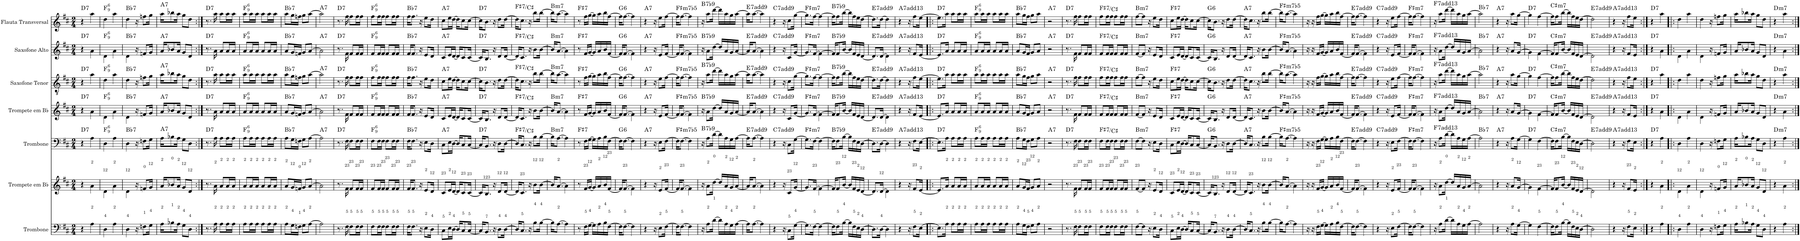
**kern	**kern	**kern	**harte	**kern	**harte	**kern	**harte	**kern	**harte	**kern	**harte
*part7	*part6	*part5	*part5	*part4	*part4	*part3	*part3	*part2	*part2	*part1	*part1
*staff7	*staff6	*staff5	*	*staff4	*	*staff3	*	*staff2	*	*staff1	*
*I"Trombone	*I"Trompete em Bb	*I"Trombone	*	*I"Trompete em Bb	*	*I"Saxofone Tenor	*	*I"Saxofone Alto	*	*I"Flauta Transversal	*
*I'Tbn.	*I'Tpt. em Bb	*I'Tbn.	*	*I'Tpt. em Bb	*	*I'Sax. Tn.	*	*	*	*I'Fl.	*
*clefF4	*clefG2	*clefF4	*	*clefG2	*	*clefGv2	*	*clefG2	*	*clefG2	*
*	*ITrd1c2	*	*	*ITrd1c2	*	*ITrd8c14	*	*ITrd5c9	*	*	*
*k[f#c#]	*k[f#c#]	*k[f#c#]	*	*k[f#c#]	*	*k[f#c#]	*	*k[f#c#]	*	*k[f#c#]	*
*D:	*D:	*D:	*	*D:	*	*D:	*	*D:	*	*D:	*
*M2/4	*M2/4	*M2/4	*	*M2/4	*	*M2/4	*	*M2/4	*	*M2/4	*
=1	=1	=1	=1	=1	=1	=1	=1	=1	=1	=1	=1
!	!	!	!LO:H:kt=7	!	!LO:H:kt=7	!	!LO:H:kt=7	!	!LO:H:kt=7	!	!LO:H:kt=7
4r	4r	4r	D:7	4r	D:7	4r	D:7	4r	D:7	4r	D:7
4A\	4a\	4A\	.	4a\	.	4a\	.	4a\	.	4aa\	.
=2	=2	=2	=2	=2	=2	=2	=2	=2	=2	=2	=2
!	!	!	!LO:H:kt=6	!	!LO:H:kt=6	!	!LO:H:kt=6	!	!LO:H:kt=6	!	!LO:H:kt=6
4D\	4d\	4D\	F:maj6(9)	4d\	F:maj6(9)	4d\	F:maj6(9)	4d\	F:maj6(9)	4dd\	F:maj6(9)
4A\	4a\	4A\	.	4a\	.	4a\	.	4a\	.	4aa\	.
=3	=3	=3	=3	=3	=3	=3	=3	=3	=3	=3	=3
!	!	!	!LO:H:kt=7	!	!LO:H:kt=7	!	!LO:H:kt=7	!	!LO:H:kt=7	!	!LO:H:kt=7
4D\	4d\	4D\	Bb:7	4d\	Bb:7	4d\	Bb:7	4d\	Bb:7	4dd\	Bb:7
16r	16r	16r	.	16r	.	16r	.	16r	.	16r	.
8Fn\L	8fn/L	8Fn\L	.	8fn/L	.	8fn\L	.	8fn/L	.	8ffn\L	.
16G\Jk	16g/Jk	16G\Jk	.	16g/Jk	.	16g\Jk	.	16g/Jk	.	16gg\Jk	.
=4	=4	=4	=4	=4	=4	=4	=4	=4	=4	=4	=4
!	!	!	!LO:H:kt=7	!	!LO:H:kt=7	!	!LO:H:kt=7	!	!LO:H:kt=7	!	!LO:H:kt=7
16A\KL	16a/KL	16A\KL	A:7	16a/KL	A:7	16a\KL	A:7	16a/KL	A:7	16aa\KL	A:7
8B-X\	8b-X/	8B-X\	.	8b-X/	.	8b-X\	.	8b-X/	.	8bb-X\	.
16A\Jk	16a/Jk	16A\Jk	.	16a/Jk	.	16a\Jk	.	16a/Jk	.	16aa\Jk	.
8G\L	8g/L	8G\L	.	8g/L	.	8g\L	.	8g/L	.	8gg\L	.
8D\J	8d/J	8D\J	.	8d/J	.	8d\J	.	8d/J	.	8dd\J	.
=5:|!	=5:|!	=5:|!	=5:|!	=5:|!	=5:|!	=5:|!	=5:|!	=5:|!	=5:|!	=5:|!	=5:|!
!	!	!	!LO:H:kt=7	!	!LO:H:kt=7	!	!LO:H:kt=7	!	!LO:H:kt=7	!	!LO:H:kt=7
8.r	8.r	8.r	D:7	8.r	D:7	8.r	D:7	8.r	D:7	8.r	D:7
16A\	16a\	16A\	.	16a\	.	16a\	.	16a\	.	16aa\	.
8A\L	8a/L	8A\L	.	8a/L	.	8a\L	.	8a/L	.	8aa\L	.
16A\L	16a/L	16A\L	.	16a/L	.	16a\L	.	16a/L	.	16aa\L	.
16A\JJ	16a/JJ	16A\JJ	.	16a/JJ	.	16a\JJ	.	16a/JJ	.	16aa\JJ	.
=6	=6	=6	=6	=6	=6	=6	=6	=6	=6	=6	=6
!	!	!	!LO:H:kt=6	!	!LO:H:kt=6	!	!LO:H:kt=6	!	!LO:H:kt=6	!	!LO:H:kt=6
8A\L	8a/L	8A\L	F:maj6(9)	8a/L	F:maj6(9)	8a\L	F:maj6(9)	8a/L	F:maj6(9)	8aa\L	F:maj6(9)
16A\L	16a/L	16A\L	.	16a/L	.	16a\L	.	16a/L	.	16aa\L	.
16A\JJ	16a/JJ	16A\JJ	.	16a/JJ	.	16a\JJ	.	16a/JJ	.	16aa\JJ	.
8A\L	8a/L	8A\L	.	8a/L	.	8a\L	.	8a/L	.	8aa\L	.
16A\L	16a/L	16A\L	.	16a/L	.	16a\L	.	16a/L	.	16aa\L	.
16A\JJ	16a/JJ	16A\JJ	.	16a/JJ	.	16a\JJ	.	16a/JJ	.	16aa\JJ	.
=7	=7	=7	=7	=7	=7	=7	=7	=7	=7	=7	=7
!	!	!	!LO:H:kt=7	!	!LO:H:kt=7	!	!LO:H:kt=7	!	!LO:H:kt=7	!	!LO:H:kt=7
8A\L	8a/L	8A\L	Bb:7	8a/L	Bb:7	8a\L	Bb:7	8a/L	Bb:7	8aa\L	Bb:7
16G\L	16g/L	16G\L	.	16g/L	.	16g\L	.	16g/L	.	16gg\L	.
16Fn\JJ	16fn/JJ	16Fn\JJ	.	16fn/JJ	.	16fn\JJ	.	16fn/JJ	.	16ffn\JJ	.
8G\L	8g/L	8G\L	.	8g/L	.	8g\L	.	8g/L	.	8gg\L	.
[8A\J	[8a/J	[8A\J	.	[8a/J	.	[8a\J	.	[8a/J	.	[8aa\J	.
=8	=8	=8	=8	=8	=8	=8	=8	=8	=8	=8	=8
!	!	!	!LO:H:kt=7	!	!LO:H:kt=7	!	!LO:H:kt=7	!	!LO:H:kt=7	!	!LO:H:kt=7
2A\]	2a\]	2A\]	A:7	2a\]	A:7	2a\]	A:7	2a\]	A:7	2aa\]	A:7
=9	=9	=9	=9	=9	=9	=9	=9	=9	=9	=9	=9
!	!	!	!LO:H:kt=7	!	!LO:H:kt=7	!	!LO:H:kt=7	!	!LO:H:kt=7	!	!LO:H:kt=7
8.r	8.r	8.r	D:7	8.r	D:7	8.r	D:7	8.r	D:7	8.r	D:7
16F#\	16f#\	16F#\	.	16f#\	.	16f#\	.	16f#\	.	16ff#\	.
8F#\L	8f#/L	8F#\L	.	8f#/L	.	8f#\L	.	8f#/L	.	8ff#\L	.
16F#\L	16f#/L	16F#\L	.	16f#/L	.	16f#\L	.	16f#/L	.	16ff#\L	.
16F#\JJ	16f#/JJ	16F#\JJ	.	16f#/JJ	.	16f#\JJ	.	16f#/JJ	.	16ff#\JJ	.
=10	=10	=10	=10	=10	=10	=10	=10	=10	=10	=10	=10
!	!	!	!LO:H:kt=6	!	!LO:H:kt=6	!	!LO:H:kt=6	!	!LO:H:kt=6	!	!LO:H:kt=6
8F#\L	8f#/L	8F#\L	F:maj6(9)	8f#/L	F:maj6(9)	8f#\L	F:maj6(9)	8f#/L	F:maj6(9)	8ff#\L	F:maj6(9)
16F#\L	16f#/L	16F#\L	.	16f#/L	.	16f#\L	.	16f#/L	.	16ff#\L	.
16F#\JJ	16f#/JJ	16F#\JJ	.	16f#/JJ	.	16f#\JJ	.	16f#/JJ	.	16ff#\JJ	.
8F#\L	8f#/L	8F#\L	.	8f#/L	.	8f#\L	.	8f#/L	.	8ff#\L	.
16F#\L	16f#/L	16F#\L	.	16f#/L	.	16f#\L	.	16f#/L	.	16ff#\L	.
16F#\JJ	16f#/JJ	16F#\JJ	.	16f#/JJ	.	16f#\JJ	.	16f#/JJ	.	16ff#\JJ	.
=11	=11	=11	=11	=11	=11	=11	=11	=11	=11	=11	=11
!	!	!	!LO:H:kt=7	!	!LO:H:kt=7	!	!LO:H:kt=7	!	!LO:H:kt=7	!	!LO:H:kt=7
16F#\KL	16f#/KL	16F#\KL	Bb:7	16f#/KL	Bb:7	16f#\KL	Bb:7	16f#/KL	Bb:7	16ff#\KL	Bb:7
8.F#\J	8.f#/J	8.F#\J	.	8.f#/J	.	8.f#\J	.	8.f#/J	.	8.ff#\J	.
16r	16r	16r	.	16r	.	16r	.	16r	.	16r	.
8E\L	8e/L	8E\L	.	8e/L	.	8e\L	.	8e/L	.	8ee\L	.
16D\Jk	16d/Jk	16D\Jk	.	16d/Jk	.	16d\Jk	.	16d/Jk	.	16dd\Jk	.
=12	=12	=12	=12	=12	=12	=12	=12	=12	=12	=12	=12
!	!	!	!LO:H:kt=7	!	!LO:H:kt=7	!	!LO:H:kt=7	!	!LO:H:kt=7	!	!LO:H:kt=7
8C#\L	8c#/L	8C#\L	A:7	8c#/L	A:7	8c#\L	A:7	8c#/L	A:7	8cc#\L	A:7
16E\L	16e/L	16E\L	.	16e/L	.	16e\L	.	16e/L	.	16ee\L	.
[16D\JJ	[16d/JJ	[16D\JJ	.	[16d/JJ	.	[16d\JJ	.	[16d/JJ	.	[16dd\JJ	.
16D/KL]	16d/KL]	16D/KL]	.	16d/KL]	.	16d\KL]	.	16d/KL]	.	16dd\KL]	.
8C#/	8c#/	8C#/	.	8c#/	.	8c#\	.	8c#/	.	8cc#\	.
[16C#/Jk	[16c#/Jk	[16C#/Jk	.	[16c#/Jk	.	[16c#\Jk	.	[16c#/Jk	.	[16cc#\Jk	.
=13	=13	=13	=13	=13	=13	=13	=13	=13	=13	=13	=13
!	!	!	!LO:H:kt=7	!	!LO:H:kt=7	!	!LO:H:kt=7	!	!LO:H:kt=7	!	!LO:H:kt=7
16C#/KL]	16c#/KL]	16C#/KL]	D:7	16c#/KL]	D:7	16c#\KL]	D:7	16c#/KL]	D:7	16cc#\KL]	D:7
8.BB/J	8.B/J	8.BB/J	.	8.B/J	.	8.B\J	.	8.B/J	.	8.b\J	.
16r	16r	16r	.	16r	.	16r	.	16r	.	16r	.
8D\L	8d/L	8D\L	.	8d/L	.	8d\L	.	8d/L	.	8dd\L	.
[16D\Jk	[16d/Jk	[16D\Jk	.	[16d/Jk	.	[16d\Jk	.	[16d/Jk	.	[16dd\Jk	.
=14	=14	=14	=14	=14	=14	=14	=14	=14	=14	=14	=14
!	!	!	!LO:H:kt=7	!	!LO:H:kt=7	!	!LO:H:kt=7	!	!LO:H:kt=7	!	!LO:H:kt=7
16D/KL]	16d/KL]	16D/KL]	F#:7/5	16d/KL]	F#:7/5	16d\KL]	F#:7/5	16d/KL]	F#:7/5	16dd\KL]	F#:7/5
8.C#/J	8.c#/J	8.C#/J	.	8.c#/J	.	8.c#\J	.	8.c#/J	.	8.cc#\J	.
16r	16r	16r	.	16r	.	16r	.	16r	.	16r	.
8B\L	8b\L	8B\L	.	8b\L	.	8b\L	.	8b\L	.	8bb\L	.
[16B\Jk	[16b\Jk	[16B\Jk	.	[16b\Jk	.	[16b\Jk	.	[16b\Jk	.	[16bb\Jk	.
=15	=15	=15	=15	=15	=15	=15	=15	=15	=15	=15	=15
!	!	!	!LO:H:kt=m7	!	!LO:H:kt=m7	!	!LO:H:kt=m7	!	!LO:H:kt=m7	!	!LO:H:kt=m7
16B\KL]	16b/KL]	16B\KL]	B:min7	16b/KL]	B:min7	16b\KL]	B:min7	16b/KL]	B:min7	16bb\KL]	B:min7
[8.A\J	[8.a/J	[8.A\J	.	[8.a/J	.	[8.a\J	.	[8.a/J	.	[8.aa\J	.
4A\]	4a\]	4A\]	.	4a\]	.	4a\]	.	4a\]	.	4aa\]	.
=16	=16	=16	=16	=16	=16	=16	=16	=16	=16	=16	=16
!	!	!	!LO:H:kt=7	!	!LO:H:kt=7	!	!LO:H:kt=7	!	!LO:H:kt=7	!	!LO:H:kt=7
8r	8r	8r	F#:7	8r	F#:7	8r	F#:7	8r	F#:7	8r	F#:7
16F#\LL	16f#/LL	16F#\LL	.	16f#/LL	.	16f#\LL	.	16f#/LL	.	16ff#\LL	.
[16G\JJ	[16g/JJ	[16G\JJ	.	[16g/JJ	.	[16g\JJ	.	[16g/JJ	.	[16gg\JJ	.
16G\LL]	16g/LL]	16G\LL]	.	16g/LL]	.	16g\LL]	.	16g/LL]	.	16gg\LL]	.
16A\	16a/	16A\	.	16a/	.	16a\	.	16a/	.	16aa\	.
16B\	16b/	16B\	.	16b/	.	16b\	.	16b/	.	16bb\	.
[16F#\JJ	[16f#/JJ	[16F#\JJ	.	[16f#/JJ	.	[16f#\JJ	.	[16f#/JJ	.	[16ff#\JJ	.
=17	=17	=17	=17	=17	=17	=17	=17	=17	=17	=17	=17
!	!	!	!LO:H:kt=6	!	!LO:H:kt=6	!	!LO:H:kt=6	!	!LO:H:kt=6	!	!LO:H:kt=6
16F#\KL]	16f#/KL]	16F#\KL]	G:maj6	16f#/KL]	G:maj6	16f#\KL]	G:maj6	16f#/KL]	G:maj6	16ff#\KL]	G:maj6
[8.F#\J	[8.f#/J	[8.F#\J	.	[8.f#/J	.	[8.f#\J	.	[8.f#/J	.	[8.ff#\J	.
4F#\]	4f#\]	4F#\]	.	4f#\]	.	4f#\]	.	4f#\]	.	4ff#\]	.
=18	=18	=18	=18	=18	=18	=18	=18	=18	=18	=18	=18
!	!	!	!LO:H:kt=7	!	!LO:H:kt=7	!	!LO:H:kt=7	!	!LO:H:kt=7	!	!LO:H:kt=7
4r	4r	4r	A:7	4r	A:7	4r	A:7	4r	A:7	4r	A:7
16r	16r	16r	.	16r	.	16r	.	16r	.	16r	.
8E\L	8e/L	8E\L	.	8e/L	.	8e\L	.	8e/L	.	8ee\L	.
[16F#\Jk	[16f#/Jk	[16F#\Jk	.	[16f#/Jk	.	[16f#\Jk	.	[16f#/Jk	.	[16ff#\Jk	.
=19	=19	=19	=19	=19	=19	=19	=19	=19	=19	=19	=19
!	!	!	!LO:H:kt=m7b5	!	!LO:H:kt=m7b5	!	!LO:H:kt=m7b5	!	!LO:H:kt=m7b5	!	!LO:H:kt=m7b5
16F#\KL]	16f#/KL]	16F#\KL]	F#:hdim7	16f#/KL]	F#:hdim7	16f#\KL]	F#:hdim7	16f#/KL]	F#:hdim7	16ff#\KL]	F#:hdim7
[8.F#\J	[8.f#/J	[8.F#\J	.	[8.f#/J	.	[8.f#\J	.	[8.f#/J	.	[8.ff#\J	.
4F#\]	4f#\]	4F#\]	.	4f#\]	.	4f#\]	.	4f#\]	.	4ff#\]	.
=20	=20	=20	=20	=20	=20	=20	=20	=20	=20	=20	=20
!	!	!	!LO:H:kt=7	!	!LO:H:kt=7	!	!LO:H:kt=7	!	!LO:H:kt=7	!	!LO:H:kt=7
16r	16r	16r	B:7(b9)	16r	B:7(b9)	16r	B:7(b9)	16r	B:7(b9)	16r	B:7(b9)
8A\L	8a\L	8A\L	.	8a\L	.	8a\L	.	8a\L	.	8aa\L	.
[16d\Jk	[16dd\Jk	[16d\Jk	.	[16dd\Jk	.	[16dd\Jk	.	[16dd\Jk	.	[16ddd\Jk	.
16d\LL]	16dd/LL]	16d\LL]	.	16dd/LL]	.	16dd\LL]	.	16dd/LL]	.	16ddd\LL]	.
16A\	16a/	16A\	.	16a/	.	16a\	.	16a/	.	16aa\	.
16G\	16g/	16G\	.	16g/	.	16g\	.	16g/	.	16gg\	.
[16A\JJ	[16a/JJ	[16A\JJ	.	[16a/JJ	.	[16a\JJ	.	[16a/JJ	.	[16aa\JJ	.
=21	=21	=21	=21	=21	=21	=21	=21	=21	=21	=21	=21
!	!	!	!LO:H:kt=7	!	!LO:H:kt=7	!	!LO:H:kt=7	!	!LO:H:kt=7	!	!LO:H:kt=7
16A\KL]	16a/KL]	16A\KL]	E:7(9)	16a/KL]	E:7(9)	16a\KL]	E:7(9)	16a/KL]	E:7(9)	16aa\KL]	E:7(9)
[8.A\J	[8.a/J	[8.A\J	.	[8.a/J	.	[8.a\J	.	[8.a/J	.	[8.aa\J	.
4A\]	4a\]	4A\]	.	4a\]	.	4a\]	.	4a\]	.	4aa\]	.
=22	=22	=22	=22	=22	=22	=22	=22	=22	=22	=22	=22
!	!	!	!LO:H:kt=7	!	!LO:H:kt=7	!	!LO:H:kt=7	!	!LO:H:kt=7	!	!LO:H:kt=7
4r	4r	4r	C:7(9)	4r	C:7(9)	4r	C:7(9)	4r	C:7(9)	4r	C:7(9)
16r	16r	16r	.	16r	.	16r	.	16r	.	16r	.
8C#\L	8c#/L	8C#\L	.	8c#/L	.	8c#\L	.	8c#/L	.	8cc#\L	.
[16G\Jk	[16g/Jk	[16G\Jk	.	[16g/Jk	.	[16g\Jk	.	[16g/Jk	.	[16gg\Jk	.
=23	=23	=23	=23	=23	=23	=23	=23	=23	=23	=23	=23
!	!	!	!LO:H:kt=m7	!	!LO:H:kt=m7	!	!LO:H:kt=m7	!	!LO:H:kt=m7	!	!LO:H:kt=m7
8.G\L]	8.g/L]	8.G\L]	F#:min7	8.g/L]	F#:min7	8.g\L]	F#:min7	8.g/L]	F#:min7	8.gg\L]	F#:min7
[16F#\Jk	[16f#/Jk	[16F#\Jk	.	[16f#/Jk	.	[16f#\Jk	.	[16f#/Jk	.	[16ff#\Jk	.
4F#\_	4f#\_	4F#\_	.	4f#\_	.	4f#\_	.	4f#\_	.	4ff#\_	.
=24	=24	=24	=24	=24	=24	=24	=24	=24	=24	=24	=24
!	!	!	!LO:H:kt=7	!	!LO:H:kt=7	!	!LO:H:kt=7	!	!LO:H:kt=7	!	!LO:H:kt=7
16F#\KL]	16f#/KL]	16F#\KL]	B:7(b9)	16f#/KL]	B:7(b9)	16f#\KL]	B:7(b9)	16f#/KL]	B:7(b9)	16ff#\KL]	B:7(b9)
8F#\	8f#/	8F#\	.	8f#/	.	8f#\	.	8f#/	.	8ff#\	.
[16B\Jk	[16b/Jk	[16B\Jk	.	[16b/Jk	.	[16b\Jk	.	[16b/Jk	.	[16bb\Jk	.
16B\LL]	16b/LL]	16B\LL]	.	16b/LL]	.	16b\LL]	.	16b/LL]	.	16bb\LL]	.
16F#\	16f#/	16F#\	.	16f#/	.	16f#\	.	16f#/	.	16ff#\	.
16E\	16e/	16E\	.	16e/	.	16e\	.	16e/	.	16ee\	.
[16D\JJ	[16d/JJ	[16D\JJ	.	[16d/JJ	.	[16d\JJ	.	[16d/JJ	.	[16dd\JJ	.
=25	=25	=25	=25	=25	=25	=25	=25	=25	=25	=25	=25
!	!	!	!LO:H:kt=7	!	!LO:H:kt=7	!	!LO:H:kt=7	!	!LO:H:kt=7	!	!LO:H:kt=7
8.D\L]	8.d/L]	8.D\L]	E:7(9)	8.d/L]	E:7(9)	8.d\L]	E:7(9)	8.d/L]	E:7(9)	8.dd\L]	E:7(9)
[16D\Jk	[16d/Jk	[16D\Jk	.	[16d/Jk	.	[16d\Jk	.	[16d/Jk	.	[16dd\Jk	.
4D\]	4d\]	4D\]	.	4d\]	.	4d\]	.	4d\]	.	4dd\]	.
=26	=26	=26	=26	=26	=26	=26	=26	=26	=26	=26	=26
!	!	!	!LO:H:kt=7	!	!LO:H:kt=7	!	!LO:H:kt=7	!	!LO:H:kt=7	!	!LO:H:kt=7
4r	4r	4r	A:7(13)	4r	A:7(13)	4r	A:7(13)	4r	A:7(13)	4r	A:7(13)
16r	16r	16r	.	16r	.	16r	.	16r	.	16r	.
8F#\L	8f#/L	8F#\L	.	8f#/L	.	8f#\L	.	8f#/L	.	8ff#\L	.
[16E\Jk	[16e/Jk	[16E\Jk	.	[16e/Jk	.	[16e\Jk	.	[16e/Jk	.	[16ee\Jk	.
=27!|:	=27!|:	=27!|:	=27!|:	=27!|:	=27!|:	=27!|:	=27!|:	=27!|:	=27!|:	=27!|:	=27!|:
!	!	!	!LO:H:kt=7	!	!LO:H:kt=7	!	!LO:H:kt=7	!	!LO:H:kt=7	!	!LO:H:kt=7
8.E\L]	8.e/L]	8.E\L]	D:7	8.e/L]	D:7	8.e\L]	D:7	8.e/L]	D:7	8.ee\L]	D:7
16A\Jk	16a/Jk	16A\Jk	.	16a/Jk	.	16a\Jk	.	16a/Jk	.	16aa\Jk	.
8A\L	8a/L	8A\L	.	8a/L	.	8a\L	.	8a/L	.	8aa\L	.
16A\L	16a/L	16A\L	.	16a/L	.	16a\L	.	16a/L	.	16aa\L	.
16A\JJ	16a/JJ	16A\JJ	.	16a/JJ	.	16a\JJ	.	16a/JJ	.	16aa\JJ	.
=28	=28	=28	=28	=28	=28	=28	=28	=28	=28	=28	=28
!	!	!	!LO:H:kt=6	!	!LO:H:kt=6	!	!LO:H:kt=6	!	!LO:H:kt=6	!	!LO:H:kt=6
8A\L	8a/L	8A\L	F:maj6(9)	8a/L	F:maj6(9)	8a\L	F:maj6(9)	8a/L	F:maj6(9)	8aa\L	F:maj6(9)
16A\L	16a/L	16A\L	.	16a/L	.	16a\L	.	16a/L	.	16aa\L	.
16A\JJ	16a/JJ	16A\JJ	.	16a/JJ	.	16a\JJ	.	16a/JJ	.	16aa\JJ	.
8A\L	8a/L	8A\L	.	8a/L	.	8a\L	.	8a/L	.	8aa\L	.
16A\L	16a/L	16A\L	.	16a/L	.	16a\L	.	16a/L	.	16aa\L	.
16A\JJ	16a/JJ	16A\JJ	.	16a/JJ	.	16a\JJ	.	16a/JJ	.	16aa\JJ	.
=29	=29	=29	=29	=29	=29	=29	=29	=29	=29	=29	=29
!	!	!	!LO:H:kt=7	!	!LO:H:kt=7	!	!LO:H:kt=7	!	!LO:H:kt=7	!	!LO:H:kt=7
8A\L	8a/L	8A\L	Bb:7	8a/L	Bb:7	8a\L	Bb:7	8a/L	Bb:7	8aa\L	Bb:7
16G\L	16g/L	16G\L	.	16g/L	.	16g\L	.	16g/L	.	16gg\L	.
16F#\JJ	16f#/JJ	16F#\JJ	.	16f#/JJ	.	16f#\JJ	.	16f#/JJ	.	16ff#\JJ	.
8G\L	8g/L	8G\L	.	8g/L	.	8g\L	.	8g/L	.	8gg\L	.
8A\J	8a/J	8A\J	.	8a/J	.	8a\J	.	8a/J	.	8aa\J	.
=30	=30	=30	=30	=30	=30	=30	=30	=30	=30	=30	=30
!	!	!	!LO:H:kt=7	!	!LO:H:kt=7	!	!LO:H:kt=7	!	!LO:H:kt=7	!	!LO:H:kt=7
2r	2r	2r	A:7	2r	A:7	2r	A:7	2r	A:7	2r	A:7
=31	=31	=31	=31	=31	=31	=31	=31	=31	=31	=31	=31
!	!	!	!LO:H:kt=7	!	!LO:H:kt=7	!	!LO:H:kt=7	!	!LO:H:kt=7	!	!LO:H:kt=7
8.r	8.r	8.r	D:7	8.r	D:7	8.r	D:7	8.r	D:7	8.r	D:7
16F#\	16f#\	16F#\	.	16f#\	.	16f#\	.	16f#\	.	16ff#\	.
8F#\L	8f#/L	8F#\L	.	8f#/L	.	8f#\L	.	8f#/L	.	8ff#\L	.
16F#\L	16f#/L	16F#\L	.	16f#/L	.	16f#\L	.	16f#/L	.	16ff#\L	.
16F#\JJ	16f#/JJ	16F#\JJ	.	16f#/JJ	.	16f#\JJ	.	16f#/JJ	.	16ff#\JJ	.
=32	=32	=32	=32	=32	=32	=32	=32	=32	=32	=32	=32
!	!	!	!LO:H:kt=7	!	!LO:H:kt=7	!	!LO:H:kt=7	!	!LO:H:kt=7	!	!LO:H:kt=7
8F#\L	8f#/L	8F#\L	F#:7/5	8f#/L	F#:7/5	8f#\L	F#:7/5	8f#/L	F#:7/5	8ff#\L	F#:7/5
16F#\L	16f#/L	16F#\L	.	16f#/L	.	16f#\L	.	16f#/L	.	16ff#\L	.
16F#\JJ	16f#/JJ	16F#\JJ	.	16f#/JJ	.	16f#\JJ	.	16f#/JJ	.	16ff#\JJ	.
8F#\L	8f#/L	8F#\L	.	8f#/L	.	8f#\L	.	8f#/L	.	8ff#\L	.
16F#\L	16f#/L	16F#\L	.	16f#/L	.	16f#\L	.	16f#/L	.	16ff#\L	.
16F#\JJ	16f#/JJ	16F#\JJ	.	16f#/JJ	.	16f#\JJ	.	16f#/JJ	.	16ff#\JJ	.
=33	=33	=33	=33	=33	=33	=33	=33	=33	=33	=33	=33
!	!	!	!LO:H:kt=m7	!	!LO:H:kt=m7	!	!LO:H:kt=m7	!	!LO:H:kt=m7	!	!LO:H:kt=m7
[8F#\L	[8f#/L	[8F#\L	B:min7	[8f#/L	B:min7	[8f#\L	B:min7	[8f#/L	B:min7	[8ff#\L	B:min7
8F#\J]	8f#/J]	8F#\J]	.	8f#/J]	.	8f#\J]	.	8f#/J]	.	8ff#\J]	.
16r	16r	16r	.	16r	.	16r	.	16r	.	16r	.
8E\L	8e/L	8E\L	.	8e/L	.	8e\L	.	8e/L	.	8ee\L	.
16D\Jk	16d/Jk	16D\Jk	.	16d/Jk	.	16d\Jk	.	16d/Jk	.	16dd\Jk	.
=34	=34	=34	=34	=34	=34	=34	=34	=34	=34	=34	=34
!	!	!	!LO:H:kt=7	!	!LO:H:kt=7	!	!LO:H:kt=7	!	!LO:H:kt=7	!	!LO:H:kt=7
8C#\L	8c#/L	8C#\L	F#:7	8c#/L	F#:7	8c#\L	F#:7	8c#/L	F#:7	8cc#\L	F#:7
16E\L	16e/L	16E\L	.	16e/L	.	16e\L	.	16e/L	.	16ee\L	.
[16D\JJ	[16d/JJ	[16D\JJ	.	[16d/JJ	.	[16d\JJ	.	[16d/JJ	.	[16dd\JJ	.
16D/KL]	16d/KL]	16D/KL]	.	16d/KL]	.	16d\KL]	.	16d/KL]	.	16dd\KL]	.
8C#/	8c#/	8C#/	.	8c#/	.	8c#\	.	8c#/	.	8cc#\	.
[16C#/Jk	[16c#/Jk	[16C#/Jk	.	[16c#/Jk	.	[16c#\Jk	.	[16c#/Jk	.	[16cc#\Jk	.
=35	=35	=35	=35	=35	=35	=35	=35	=35	=35	=35	=35
!	!	!	!LO:H:kt=6	!	!LO:H:kt=6	!	!LO:H:kt=6	!	!LO:H:kt=6	!	!LO:H:kt=6
16C#/KL]	16c#/KL]	16C#/KL]	G:maj6	16c#/KL]	G:maj6	16c#\KL]	G:maj6	16c#/KL]	G:maj6	16cc#\KL]	G:maj6
8.BB/J	8.B/J	8.BB/J	.	8.B/J	.	8.B\J	.	8.B/J	.	8.b\J	.
16r	16r	16r	.	16r	.	16r	.	16r	.	16r	.
8D\L	8d/L	8D\L	.	8d/L	.	8d\L	.	8d/L	.	8dd\L	.
[16D\Jk	[16d/Jk	[16D\Jk	.	[16d/Jk	.	[16d\Jk	.	[16d/Jk	.	[16dd\Jk	.
=36	=36	=36	=36	=36	=36	=36	=36	=36	=36	=36	=36
!	!	!	!LO:H:kt=7	!	!LO:H:kt=7	!	!LO:H:kt=7	!	!LO:H:kt=7	!	!LO:H:kt=7
16D/KL]	16d/KL]	16D/KL]	A:7	16d/KL]	A:7	16d\KL]	A:7	16d/KL]	A:7	16dd\KL]	A:7
8.C#/J	8.c#/J	8.C#/J	.	8.c#/J	.	8.c#\J	.	8.c#/J	.	8.cc#\J	.
16r	16r	16r	.	16r	.	16r	.	16r	.	16r	.
8B\L	8b\L	8B\L	.	8b\L	.	8b\L	.	8b\L	.	8bb\L	.
[16B\Jk	[16b\Jk	[16B\Jk	.	[16b\Jk	.	[16b\Jk	.	[16b\Jk	.	[16bb\Jk	.
=37	=37	=37	=37	=37	=37	=37	=37	=37	=37	=37	=37
!	!	!	!LO:H:kt=m7b5	!	!LO:H:kt=m7b5	!	!LO:H:kt=m7b5	!	!LO:H:kt=m7b5	!	!LO:H:kt=m7b5
16B\KL]	16b/KL]	16B\KL]	F#:hdim7	16b/KL]	F#:hdim7	16b\KL]	F#:hdim7	16b/KL]	F#:hdim7	16bb\KL]	F#:hdim7
[8.A\J	[8.a/J	[8.A\J	.	[8.a/J	.	[8.a\J	.	[8.a/J	.	[8.aa\J	.
4A\]	4a\]	4A\]	.	4a\]	.	4a\]	.	4a\]	.	4aa\]	.
=38	=38	=38	=38	=38	=38	=38	=38	=38	=38	=38	=38
16r	16r	16r	.	16r	.	16r	.	16r	.	16r	.
16r	16r	16r	.	16r	.	16r	.	16r	.	16r	.
16F#\LL	16f#/LL	16F#\LL	.	16f#/LL	.	16f#\LL	.	16f#/LL	.	16ff#\LL	.
[16G\JJ	[16g/JJ	[16G\JJ	.	[16g/JJ	.	[16g\JJ	.	[16g/JJ	.	[16gg\JJ	.
16G\LL]	16g/LL]	16G\LL]	.	16g/LL]	.	16g\LL]	.	16g/LL]	.	16gg\LL]	.
16A\	16a/	16A\	.	16a/	.	16a\	.	16a/	.	16aa\	.
16B\	16b/	16B\	.	16b/	.	16b\	.	16b/	.	16bb\	.
[16F#\JJ	[16f#/JJ	[16F#\JJ	.	[16f#/JJ	.	[16f#\JJ	.	[16f#/JJ	.	[16ff#\JJ	.
=39	=39	=39	=39	=39	=39	=39	=39	=39	=39	=39	=39
!	!	!	!LO:H:kt=7	!	!LO:H:kt=7	!	!LO:H:kt=7	!	!LO:H:kt=7	!	!LO:H:kt=7
16F#\KL]	16f#/KL]	16F#\KL]	E:7(9)	16f#/KL]	E:7(9)	16f#\KL]	E:7(9)	16f#/KL]	E:7(9)	16ff#\KL]	E:7(9)
[8.F#\J	[8.f#/J	[8.F#\J	.	[8.f#/J	.	[8.f#\J	.	[8.f#/J	.	[8.ff#\J	.
4F#\]	4f#\]	4F#\]	.	4f#\]	.	4f#\]	.	4f#\]	.	4ff#\]	.
=40	=40	=40	=40	=40	=40	=40	=40	=40	=40	=40	=40
!	!	!	!LO:H:kt=7	!	!LO:H:kt=7	!	!LO:H:kt=7	!	!LO:H:kt=7	!	!LO:H:kt=7
4r	4r	4r	C:7(9)	4r	C:7(9)	4r	C:7(9)	4r	C:7(9)	4r	C:7(9)
16r	16r	16r	.	16r	.	16r	.	16r	.	16r	.
8E\L	8e/L	8E\L	.	8e/L	.	8e\L	.	8e/L	.	8ee\L	.
[16F#\Jk	[16f#/Jk	[16F#\Jk	.	[16f#/Jk	.	[16f#\Jk	.	[16f#/Jk	.	[16ff#\Jk	.
=41	=41	=41	=41	=41	=41	=41	=41	=41	=41	=41	=41
!	!	!	!LO:H:kt=m7	!	!LO:H:kt=m7	!	!LO:H:kt=m7	!	!LO:H:kt=m7	!	!LO:H:kt=m7
16F#\KL]	16f#/KL]	16F#\KL]	F#:min7	16f#/KL]	F#:min7	16f#\KL]	F#:min7	16f#/KL]	F#:min7	16ff#\KL]	F#:min7
[8.F#\J	[8.f#/J	[8.F#\J	.	[8.f#/J	.	[8.f#\J	.	[8.f#/J	.	[8.ff#\J	.
4F#\]	4f#\]	4F#\]	.	4f#\]	.	4f#\]	.	4f#\]	.	4ff#\]	.
=42	=42	=42	=42	=42	=42	=42	=42	=42	=42	=42	=42
!	!	!	!LO:H:kt=7	!	!LO:H:kt=7	!	!LO:H:kt=7	!	!LO:H:kt=7	!	!LO:H:kt=7
16r	16r	16r	F:7(13)	16r	F:7(13)	16r	F:7(13)	16r	F:7(13)	16r	F:7(13)
8A\L	8a\L	8A\L	.	8a\L	.	8a\L	.	8a\L	.	8aa\L	.
[16d\Jk	[16dd\Jk	[16d\Jk	.	[16dd\Jk	.	[16dd\Jk	.	[16dd\Jk	.	[16ddd\Jk	.
16d\LL]	16dd/LL]	16d\LL]	.	16dd/LL]	.	16dd\LL]	.	16dd/LL]	.	16ddd\LL]	.
16A\	16a/	16A\	.	16a/	.	16a\	.	16a/	.	16aa\	.
16G\	16g/	16G\	.	16g/	.	16g\	.	16g/	.	16gg\	.
[16A\JJ	[16a/JJ	[16A\JJ	.	[16a/JJ	.	[16a\JJ	.	[16a/JJ	.	[16aa\JJ	.
=43	=43	=43	=43	=43	=43	=43	=43	=43	=43	=43	=43
!	!	!	!LO:H:kt=7	!	!LO:H:kt=7	!	!LO:H:kt=7	!	!LO:H:kt=7	!	!LO:H:kt=7
2A\]	2a\]	2A\]	Bb:7	2a\]	Bb:7	2a\]	Bb:7	2a\]	Bb:7	2aa\]	Bb:7
=44	=44	=44	=44	=44	=44	=44	=44	=44	=44	=44	=44
!	!	!	!LO:H:kt=7	!	!LO:H:kt=7	!	!LO:H:kt=7	!	!LO:H:kt=7	!	!LO:H:kt=7
4r	4r	4r	A:7	4r	A:7	4r	A:7	4r	A:7	4r	A:7
16r	16r	16r	.	16r	.	16r	.	16r	.	16r	.
8A\L	8a/L	8A\L	.	8a/L	.	8a\L	.	8a/L	.	8aa\L	.
[16G\Jk	[16g/Jk	[16G\Jk	.	[16g/Jk	.	[16g\Jk	.	[16g/Jk	.	[16gg\Jk	.
=45	=45	=45	=45	=45	=45	=45	=45	=45	=45	=45	=45
!	!	!	!LO:H:kt=7	!	!LO:H:kt=7	!	!LO:H:kt=7	!	!LO:H:kt=7	!	!LO:H:kt=7
4G\]	4g\]	4G\]	D:7	4g\]	D:7	4g\]	D:7	4g\]	D:7	4gg\]	D:7
[4F#\	[4f#\	[4F#\	.	[4f#\	.	[4f#\	.	[4f#\	.	[4ff#\	.
=46	=46	=46	=46	=46	=46	=46	=46	=46	=46	=46	=46
!	!	!	!LO:H:kt=m7	!	!LO:H:kt=m7	!	!LO:H:kt=m7	!	!LO:H:kt=m7	!	!LO:H:kt=m7
16F#\KL]	16f#/KL]	16F#\KL]	C#:min7	16f#/KL]	C#:min7	16f#\KL]	C#:min7	16f#/KL]	C#:min7	16ff#\KL]	C#:min7
8F#\	8f#/	8F#\	.	8f#/	.	8f#\	.	8f#/	.	8ff#\	.
[16B\Jk	[16b/Jk	[16B\Jk	.	[16b/Jk	.	[16b\Jk	.	[16b/Jk	.	[16bb\Jk	.
16B\LL]	16b/LL]	16B\LL]	.	16b/LL]	.	16b\LL]	.	16b/LL]	.	16bb\LL]	.
16F#\	16f#/	16F#\	.	16f#/	.	16f#\	.	16f#/	.	16ff#\	.
16E\	16e/	16E\	.	16e/	.	16e\	.	16e/	.	16ee\	.
[16D\JJ	[16d/JJ	[16D\JJ	.	[16d/JJ	.	[16d\JJ	.	[16d/JJ	.	[16dd\JJ	.
=47	=47	=47	=47	=47	=47	=47	=47	=47	=47	=47	=47
!	!	!	!LO:H:kt=7	!	!LO:H:kt=7	!	!LO:H:kt=7	!	!LO:H:kt=7	!	!LO:H:kt=7
2D\]	2d\]	2D\]	E:7(9)	2d\]	E:7(9)	2d\]	E:7(9)	2d\]	E:7(9)	2dd\]	E:7(9)
=48	=48	=48	=48	=48	=48	=48	=48	=48	=48	=48	=48
!	!	!	!LO:H:kt=7	!	!LO:H:kt=7	!	!LO:H:kt=7	!	!LO:H:kt=7	!	!LO:H:kt=7
4r	4r	4r	A:7(13)	4r	A:7(13)	4r	A:7(13)	4r	A:7(13)	4r	A:7(13)
16r	16r	16r	.	16r	.	16r	.	16r	.	16r	.
8F#\L	8f#/L	8F#\L	.	8f#/L	.	8f#\L	.	8f#/L	.	8ff#\L	.
16E\Jk	16e/Jk	16E\Jk	.	16e/Jk	.	16e\Jk	.	16e/Jk	.	16ee\Jk	.
=49:|!	=49:|!	=49:|!	=49:|!	=49:|!	=49:|!	=49:|!	=49:|!	=49:|!	=49:|!	=49:|!	=49:|!
!	!	!	!LO:H:kt=7	!	!LO:H:kt=7	!	!LO:H:kt=7	!	!LO:H:kt=7	!	!LO:H:kt=7
4r	4r	4r	D:7	4r	D:7	4r	D:7	4r	D:7	4r	D:7
4A\	4a\	4A\	.	4a\	.	4a\	.	4a\	.	4aa\	.
=50!|:	=50!|:	=50!|:	=50!|:	=50!|:	=50!|:	=50!|:	=50!|:	=50!|:	=50!|:	=50!|:	=50!|:
4D\	4d\	4D\	.	4d\	.	4d\	.	4d\	.	4dd\	.
4A\	4a\	4A\	.	4a\	.	4a\	.	4a\	.	4aa\	.
=51	=51	=51	=51	=51	=51	=51	=51	=51	=51	=51	=51
4D\	4d\	4D\	.	4d\	.	4d\	.	4d\	.	4dd\	.
16r	16r	16r	.	16r	.	16r	.	16r	.	16r	.
8Fn\L	8fn/L	8Fn\L	.	8fn/L	.	8fn\L	.	8fn/L	.	8ffn\L	.
16G\Jk	16g/Jk	16G\Jk	.	16g/Jk	.	16g\Jk	.	16g/Jk	.	16gg\Jk	.
=52	=52	=52	=52	=52	=52	=52	=52	=52	=52	=52	=52
16A\KL	16a/KL	16A\KL	.	16a/KL	.	16a\KL	.	16a/KL	.	16aa\KL	.
8B-X\	8b-X/	8B-X\	.	8b-X/	.	8b-X\	.	8b-X/	.	8bb-X\	.
16A\Jk	16a/Jk	16A\Jk	.	16a/Jk	.	16a\Jk	.	16a/Jk	.	16aa\Jk	.
8G\L	8g/L	8G\L	.	8g/L	.	8g\L	.	8g/L	.	8gg\L	.
8D\J	8d/J	8D\J	.	8d/J	.	8d\J	.	8d/J	.	8dd\J	.
=53	=53	=53	=53	=53	=53	=53	=53	=53	=53	=53	=53
!	!	!	!LO:H:kt=m7	!	!LO:H:kt=m7	!	!LO:H:kt=m7	!	!LO:H:kt=m7	!	!LO:H:kt=m7
4r	4r	4r	D:min7	4r	D:min7	4r	D:min7	4r	D:min7	4r	D:min7
4A\	4a\	4A\	.	4a\	.	4a\	.	4a\	.	4aa\	.
=:|!	=:|!	=:|!	=:|!	=:|!	=:|!	=:|!	=:|!	=:|!	=:|!	=:|!	=:|!
*-	*-	*-	*-	*-	*-	*-	*-	*-	*-	*-	*-
